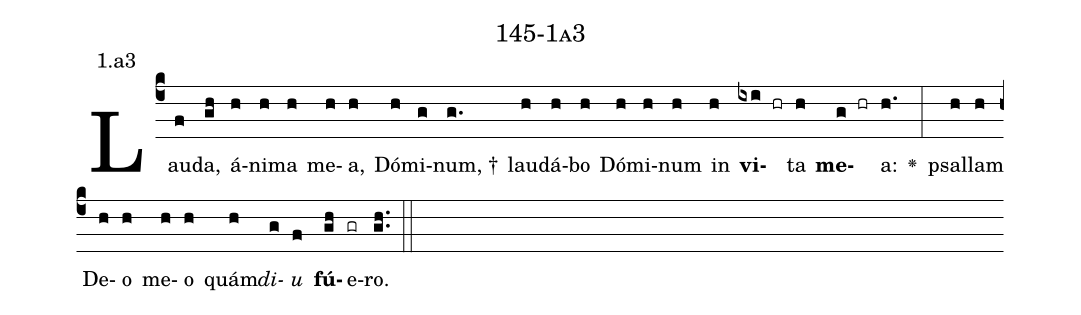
name: 145-1a3;
annotation: 1.a3;
%%
(c4)Lau(f)da,(gh) á(h)ni(h)ma(h) me(h)a,(h) Dó(h)mi(g)num, †(g.) lau(h)dá(h)bo(h) Dó(h)mi(h)num(h) in(h) <b>vi</b>(ixi hr)ta(h) <b>me</b>(g hr)a:(h.) <v>\greheightstar</v>(:) psal(h)lam(h) De(h)o(h) me(h)o(h) quám(h)<i>di</i>(g)<i>u</i>(f) <b>fú</b>(gh)e(gr)ro.(gh..) (::)


%E(h) u(h) o(g) u(f) a(gh) e.(gh..) (::)
